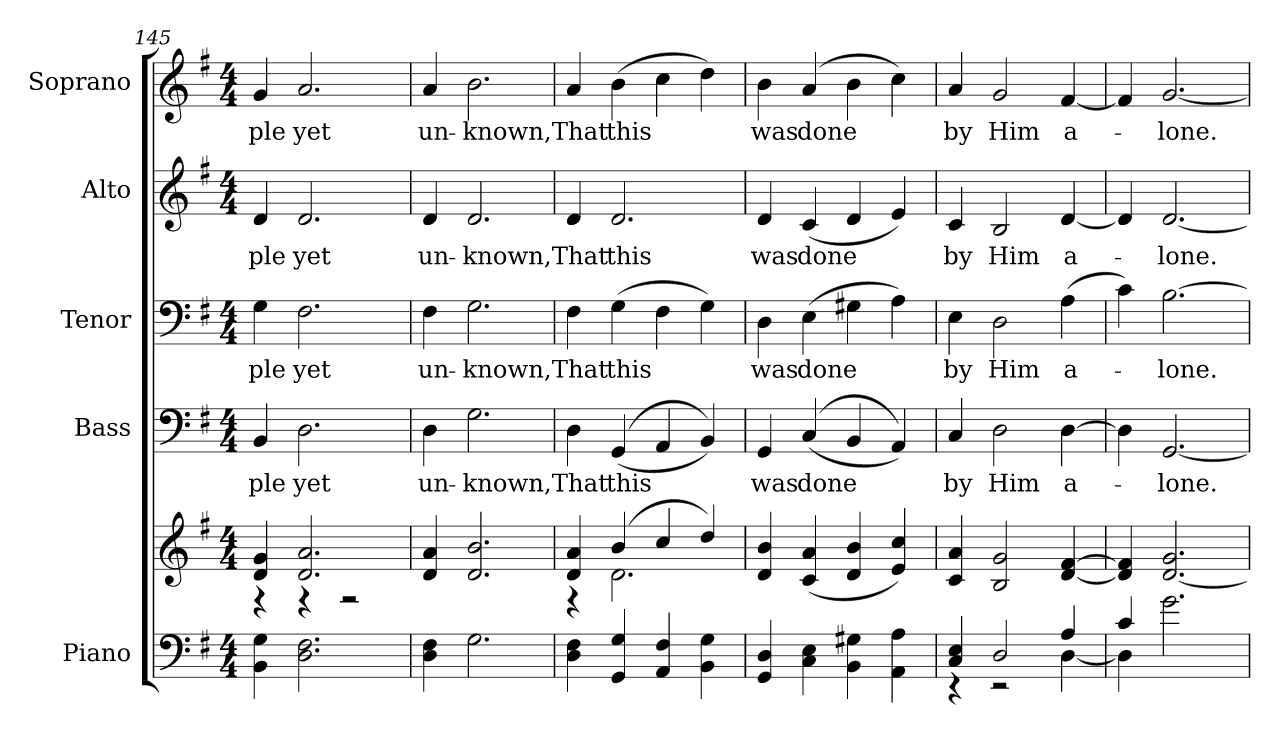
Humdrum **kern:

**kern	**kern	**kern	**text	**kern	**text	**kern	**text	**kern	**text
*part5	*part5	*part4	*part4	*part3	*part3	*part2	*part2	*part1	*part1
*staff6	*staff5	*staff4	*staff4	*staff3	*staff3	*staff2	*staff2	*staff1	*staff1
*I"Piano	*	*I"Bass	*	*I"Tenor	*	*I"Alto	*	*I"Soprano	*
*I'Pno.	*	*I'B.	*	*I'T.	*	*I'A.	*	*I'S.	*
*clefF4	*clefG2	*clefF4	*	*clefF4	*	*clefG2	*	*clefG2	*
*k[f#]	*k[f#]	*k[f#]	*	*k[f#]	*	*k[f#]	*	*k[f#]	*
*G:	*G:	*G:	*	*G:	*	*G:	*	*G:	*
*M4/4	*M4/4	*M4/4	*	*M4/4	*	*M4/4	*	*M4/4	*
=145	=145	=145	=145	=145	=145	=145	=145	=145	=145
*	*^	*	*	*	*	*	*	*	*
!	!	!	!	!LO:LY:b:color=#000000	!	!	!	!	!	!
!	!	!	!	!	!	!LO:LY:b:color=#000000	!	!	!	!
!	!	!	!	!	!	!	!	!LO:LY:b:color=#000000	!	!
!	!	!	!	!	!	!	!	!	!	!LO:LY:b:color=#000000
4BBi\ 4Gi	4di/ 4gi	4r	4BBi/	-ple	4Gi\	-ple	4di/	-ple	4gi/	-ple
!	!	!	!	!LO:LY:b:color=#000000	!	!	!	!	!	!
!	!	!	!	!	!	!LO:LY:b:color=#000000	!	!	!	!
!	!	!	!	!	!	!	!	!LO:LY:b:color=#000000	!	!
!	!	!	!	!	!	!	!	!	!	!LO:LY:b:color=#000000
2.Di\ 2.F#i	2.di/ 2.ai	4r	2.Di\	yet	2.F#i\	yet	2.di/	yet	2.ai/	yet
.	.	2r	.	.	.	.	.	.	.	.
*	*v	*v	*	*	*	*	*	*	*	*
!!LO:PB:g=z
=146	=146	=146	=146	=146	=146	=146	=146	=146	=146
*	*^	*	*	*	*	*	*	*	*
!	!	!	!	!LO:LY:b:color=#000000	!	!	!	!	!	!
*	*v	*v	*	*	*	*	*	*	*	*
*	*^	*	*	*	*	*	*	*	*
!	!	!	!	!	!	!LO:LY:b:color=#000000	!	!	!	!
*	*v	*v	*	*	*	*	*	*	*	*
*	*^	*	*	*	*	*	*	*	*
!	!	!	!	!	!	!	!	!LO:LY:b:color=#000000	!	!
*	*v	*v	*	*	*	*	*	*	*	*
*	*^	*	*	*	*	*	*	*	*
!	!	!	!	!	!	!	!	!	!	!LO:LY:b:color=#000000
*	*v	*v	*	*	*	*	*	*	*	*
4Di\ 4F#i	4di/ 4ai	4Di\	un-	4F#i\	un-	4di/	un-	4ai/	un-
!	!	!	!LO:LY:b:color=#000000	!	!	!	!	!	!
!	!	!	!	!	!LO:LY:b:color=#000000	!	!	!	!
!	!	!	!	!	!	!	!LO:LY:b:color=#000000	!	!
!	!	!	!	!	!	!	!	!	!LO:LY:b:color=#000000
2.Gi\	2.di/ 2.bi	2.Gi\	-known,	2.Gi\	-known,	2.di/	-known,	2.bi\	-known,
=147	=147	=147	=147	=147	=147	=147	=147	=147	=147
*	*^	*	*	*	*	*	*	*	*
!	!	!	!	!LO:LY:b:color=#000000	!	!	!	!	!	!
!	!	!	!	!	!	!LO:LY:b:color=#000000	!	!	!	!
!	!	!	!	!	!	!	!	!LO:LY:b:color=#000000	!	!
!	!	!	!	!	!	!	!	!	!	!LO:LY:b:color=#000000
4Di\ 4F#i	4di/ 4ai	4r	4Di\	That	4F#i\	That	4di/	That	4ai/	That
!	!	!	!	!LO:LY:b:color=#000000	!	!	!	!	!	!
!	!	!	!	!	!	!LO:LY:b:color=#000000	!	!	!	!
!	!	!	!	!	!	!	!	!LO:LY:b:color=#000000	!	!
!	!	!	!	!	!	!	!	!	!	!LO:LY:b:color=#000000
4GGi/ 4Gi	(4bi/	2.di\	((4GGi/	this	(4Gi\	this	2.di/	this	(4bi\	this
4AAi/ 4F#i	4cci/	.	4AAi/	.	4F#i\	.	.	.	4cci\	.
4BBi\ 4Gi	4ddi/)	.	4BBi/))	.	4Gi\)	.	.	.	4ddi\)	.
*	*v	*v	*	*	*	*	*	*	*	*
=148	=148	=148	=148	=148	=148	=148	=148	=148	=148
!	!	!	!LO:LY:b:color=#000000	!	!	!	!	!	!
!	!	!	!	!	!LO:LY:b:color=#000000	!	!	!	!
!	!	!	!	!	!	!	!LO:LY:b:color=#000000	!	!
!	!	!	!	!	!	!	!	!	!LO:LY:b:color=#000000
4GGi/ 4Di	4di/ 4bi	4GGi/	was	4Di\	was	4di/	was	4bi\	was
!	!	!	!LO:LY:b:color=#000000	!	!	!	!	!	!
!	!	!	!	!	!LO:LY:b:color=#000000	!	!	!	!
!	!	!	!	!	!	!	!LO:LY:b:color=#000000	!	!
!	!	!	!	!	!	!	!	!	!LO:LY:b:color=#000000
4Ci\ 4Ei	(4ci/ 4ai	((4Ci/	done	(4Ei\	done	(4ci/	done	(4ai/	done
4BBi\ 4G#Xi	4di/ 4bi	4BBi/	.	4G#Xi\	.	4di/	.	4bi\	.
4AAi\ 4Ai	4ei/ 4cci)	4AAi/))	.	4Ai\)	.	4ei/)	.	4cci\)	.
=149	=149	=149	=149	=149	=149	=149	=149	=149	=149
*^	*	*	*	*	*	*	*	*	*
!	!	!	!	!LO:LY:b:color=#000000	!	!	!	!	!	!
!	!	!	!	!	!	!LO:LY:b:color=#000000	!	!	!	!
!	!	!	!	!	!	!	!	!LO:LY:b:color=#000000	!	!
!	!	!	!	!	!	!	!	!	!	!LO:LY:b:color=#000000
4Ci/ 4Ei	4r	4ci/ 4ai	4Ci/	by	4Ei\	by	4ci/	by	4ai/	by
!	!	!	!	!LO:LY:b:color=#000000	!	!	!	!	!	!
!	!	!	!	!	!	!LO:LY:b:color=#000000	!	!	!	!
!	!	!	!	!	!	!	!	!LO:LY:b:color=#000000	!	!
!	!	!	!	!	!	!	!	!	!	!LO:LY:b:color=#000000
2Di/	2r	2Bi/ 2gi	2Di\	Him	2Di\	Him	2Bi/	Him	2gi/	Him
!	!	!	!	!LO:LY:b:color=#000000	!	!	!	!	!	!
!	!	!	!	!	!	!LO:LY:b:color=#000000	!	!	!	!
!	!	!	!	!	!	!	!	!LO:LY:b:color=#000000	!	!
!	!	!	!	!	!	!	!	!	!	!LO:LY:b:color=#000000
4Ai/	[<4Di\	[<4di/ [>4f#i	[>4Di\	a-	(4Ai\	a-	[<4di/	a-	[<4f#i/	a-
=150	=150	=150	=150	=150	=150	=150	=150	=150	=150	=150
4ci/	4Di\]	4di/] 4f#i]	4Di\]	.	4ci\)	.	4di/]	.	4f#i/]	.
!	!	!	!	!LO:LY:b:color=#000000	!	!	!	!	!	!
!	!	!	!	!	!	!LO:LY:b:color=#000000	!	!	!	!
!	!	!	!	!	!	!	!	!LO:LY:b:color=#000000	!	!
!	!	!	!	!	!	!	!	!	!	!LO:LY:b:color=#000000
2.gi\	2.ryy	[<2.di/ 2.gi	[<2.GGi/	-lone.	[>2.Bi\	-lone.	[<2.di/	-lone.	[<2.gi/	-lone.
*v	*v	*	*	*	*	*	*	*	*	*
=	=	=	=	=	=	=	=	=	=
*-	*-	*-	*-	*-	*-	*-	*-	*-	*-
